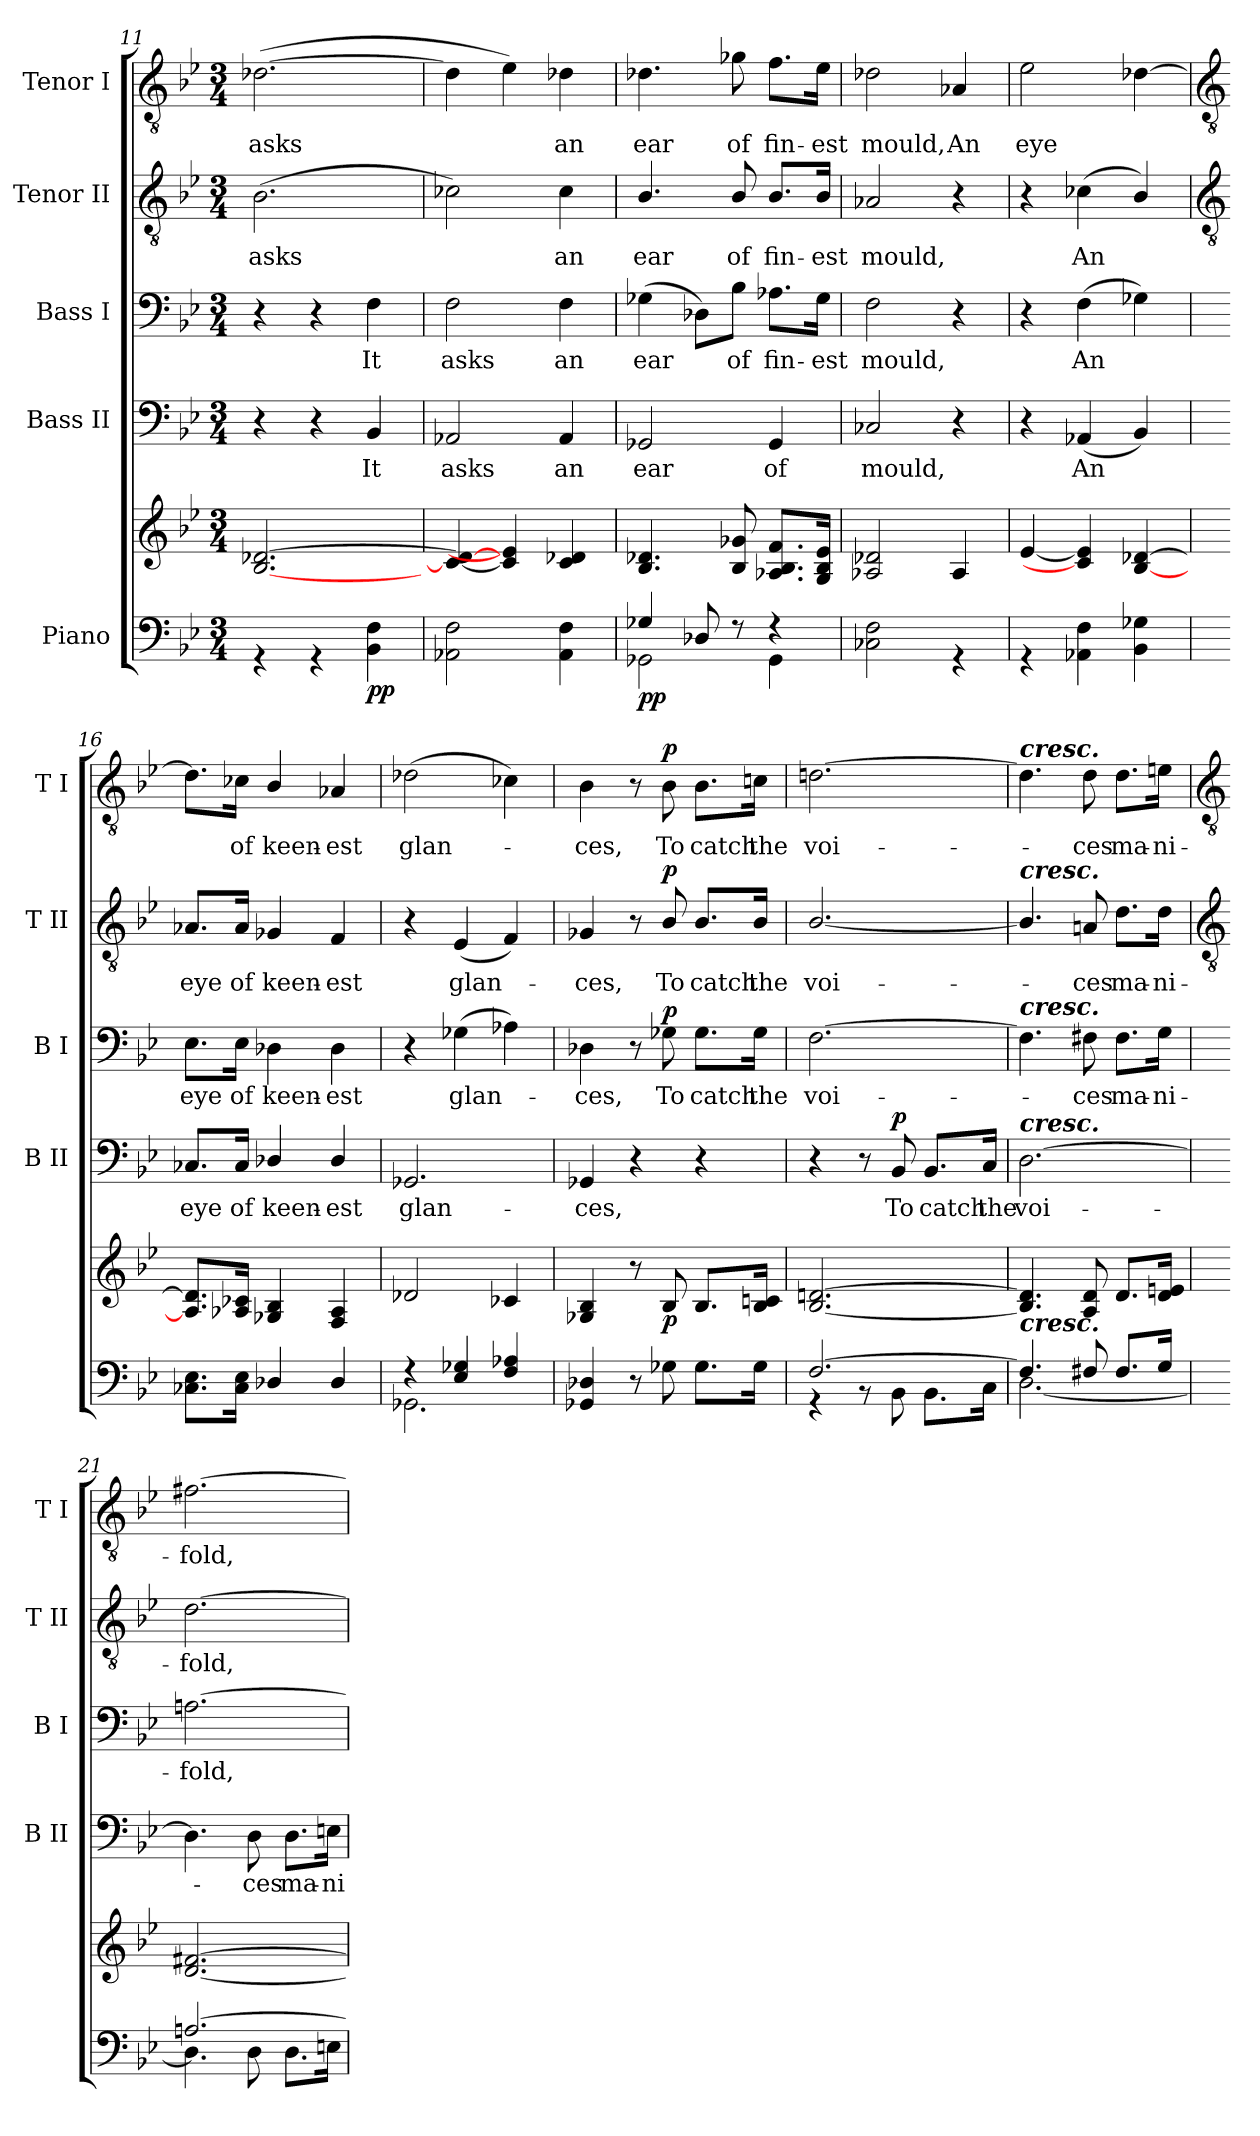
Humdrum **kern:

**kern	**kern	**dynam	**kern	**text	**dynam	**kern	**text	**dynam	**kern	**text	**dynam	**kern	**text	**dynam
*part5	*part5	*part5	*part4	*part4	*part4	*part3	*part3	*part3	*part2	*part2	*part2	*part1	*part1	*part1
*staff6	*staff5	*staff5/6	*staff4	*staff4	*staff4	*staff3	*staff3	*staff3	*staff2	*staff2	*staff2	*staff1	*staff1	*staff1
*I"Piano	*	*	*I"Bass II	*	*	*I"Bass I	*	*	*I"Tenor II	*	*	*I"Tenor I	*	*
*	*	*	*I'B II	*	*	*I'B I	*	*	*I'T II	*	*	*I'T I	*	*
*clefF4	*clefG2	*	*clefF4	*	*	*clefF4	*	*	*clefGv2	*	*	*clefGv2	*	*
*k[b-e-]	*k[b-e-]	*	*k[b-e-]	*	*	*k[b-e-]	*	*	*k[b-e-]	*	*	*k[b-e-]	*	*
*B-:	*B-:	*	*B-:	*	*	*B-:	*	*	*B-:	*	*	*B-:	*	*
*M3/4	*M3/4	*	*M3/4	*	*	*M3/4	*	*	*M3/4	*	*	*M3/4	*	*
=11	=11	=11	=11	=11	=11	=11	=11	=11	=11	=11	=11	=11	=11	=11
!LO:N:vis=1	!	!	!	!	!	!	!	!	!	!LO:LY:b	!	!	!LO:LY:b	!
*^	*	*	*	*	*	*	*	*	*	*	*	*	*	*
2.ryy	4r	[2.B- [2.d-X	.	4r	.	.	4r	.	.	(>2.B-	asks	.	(>[2.d-X	asks	.
.	4r	.	.	4r	.	.	4r	.	.	.	.	.	.	.	.
!	!	!	!LO:DY:b=2	!	!LO:LY:b	!	!	!LO:LY:b	!	!	!	!	!	!	!
.	4BB- 4F	.	pp	4BB-	It	.	4F	It	.	.	.	.	.	.	.
=12	=12	=12	=12	=12	=12	=12	=12	=12	=12	=12	=12	=12	=12	=12	=12
!LO:N:vis=1	!	!	!	!	!LO:LY:b	!	!	!LO:LY:b	!	!	!	!	!	!	!
2.ryy	2AA-X 2F	4c_ 4d-_	.	2AA-X	asks	.	2F	asks	.	2c-X)	.	.	4d-]	.	.
.	.	4c] 4e-]	.	.	.	.	.	.	.	.	.	.	4e-)	.	.
!	!	!	!	!	!LO:LY:b	!	!	!LO:LY:b	!	!	!LO:LY:b	!	!	!LO:LY:b	!
.	4AA- 4F	4c 4d-X	.	4AA-	an	.	4F	an	.	4c-	an	.	4d-	an	.
=13	=13	=13	=13	=13	=13	=13	=13	=13	=13	=13	=13	=13	=13	=13	=13
!	!	!	!LO:DY:b=2	!	!LO:LY:b	!	!	!LO:LY:b	!	!	!LO:LY:b	!	!	!LO:LY:b	!
4G-X/	2GG-X\	4.B- 4.d-X	pp	2GG-X	ear	.	(>4G-X	ear	.	4.B-/	ear	.	4.d-X	ear	.
8D-X/	.	.	.	.	.	.	8D-X\L)	.	.	.	.	.	.	.	.
!	!	!	!	!	!	!	!	!LO:LY:b	!	!	!LO:LY:b	!	!	!LO:LY:b	!
8r	.	8B- 8g-X	.	.	.	.	8B-\J	of	.	8B-/	of	.	8g-X	of	.
!	!	!	!	!	!LO:LY:b	!	!	!LO:LY:b	!	!	!LO:LY:b	!	!	!LO:LY:b	!
4r	4GG-\	8.A-X 8.B- 8.fL	.	4GG-	of	.	8.A-X\L	fin-	.	8.B-/L	fin-	.	8.f\L	fin-	.
!	!	!	!	!	!	!	!	!LO:LY:b	!	!	!LO:LY:b	!	!	!LO:LY:b	!
.	.	16G 16B- 16e-J	.	.	.	.	16G-\Jk	-est	.	16B-/Jk	-est	.	16e-\Jk	-est	.
=14	=14	=14	=14	=14	=14	=14	=14	=14	=14	=14	=14	=14	=14	=14	=14
!LO:N:vis=1	!	!	!	!	!LO:LY:b	!	!	!LO:LY:b	!	!	!LO:LY:b	!	!	!LO:LY:b	!
2.ryy	2C-X 2F	2A-X 2d-X	.	2C-X	mould,	.	2F	mould,	.	2A-X	mould,	.	2d-X	mould,	.
!	!	!	!	!	!	!	!	!	!	!	!	!	!	!LO:LY:b	!
.	4r	4A-	.	4r	.	.	4r	.	.	4r	.	.	4A-X	An	.
=15	=15	=15	=15	=15	=15	=15	=15	=15	=15	=15	=15	=15	=15	=15	=15
!LO:N:vis=1	!	!	!	!	!	!	!	!	!	!	!	!	!	!LO:LY:b	!
2.ryy	4r	[4e-	.	4r	.	.	4r	.	.	4r	.	.	2e-	eye	.
!	!	!	!	!	!LO:LY:b	!	!	!LO:LY:b	!	!	!LO:LY:b	!	!	!	!
.	4AA-X 4F	4c-] 4e-]	.	(<4AA-X	An	.	(>4F	An	.	(<4c-X	An	.	.	.	.
.	4BB- 4G-X	[4B- [4d-X	.	4BB-)	.	.	4G-X)	.	.	4B-/)	.	.	[4d-X	.	.
!!LO:LB:g=z
=16	=16	=16	=16	=16	=16	=16	=16	=16	=16	=16	=16	=16	=16	=16	=16
*	*	*	*	*	*	*	*	*	*	*clefGv2	*	*	*clefGv2	*	*
!	!	!	!	!	!LO:LY:b	!	!	!LO:LY:b	!	!	!LO:LY:b	!	!	!	!
4ryy	8.C-X\ 8.E-\L	8.A-] 8.d-]L	.	8.C-X/L	eye	.	8.E-\L	eye	.	8.A-X/L	eye	.	8.d-\L]	.	.
!	!	!	!	!	!LO:LY:b	!	!	!LO:LY:b	!	!	!LO:LY:b	!	!	!LO:LY:b	!
.	16C-\ 16E-\J	16A- 16c-XJ	.	16C-/Jk	of	.	16E-\Jk	of	.	16A-/Jk	of	.	16c-X\Jk	of	.
!	!	!	!	!	!LO:LY:b	!	!	!LO:LY:b	!	!	!LO:LY:b	!	!	!LO:LY:b	!
16ryy	4D-X/	4G-X/ 4B-/	.	4D-X/	keen-	.	4D-X	keen-	.	4G-X	keen-	.	4B-/	keen-	.
4..ryy	.	.	.	.	.	.	.	.	.	.	.	.	.	.	.
!	!	!	!	!	!LO:LY:b	!	!	!LO:LY:b	!	!	!LO:LY:b	!	!	!LO:LY:b	!
.	4D-/	4F 4A-	.	4D-/	-est	.	4D-	-est	.	4F	-est	.	4A-X	-est	.
=17	=17	=17	=17	=17	=17	=17	=17	=17	=17	=17	=17	=17	=17	=17	=17
!	!	!	!	!	!LO:LY:b	!	!	!	!	!	!	!	!	!LO:LY:b	!
4r	2.GG-X\	2d-X	.	2.GG-X	glan-	.	4r	.	.	4r	.	.	(>2d-X	glan-	.
!	!	!	!	!	!	!	!	!LO:LY:b	!	!	!LO:LY:b	!	!	!	!
4E-/ 4G-X/	.	.	.	.	.	.	(>4G-X	glan-	.	(<4E-	glan-	.	.	.	.
4F/ 4A-X/	.	4c-X	.	.	.	.	4A-X)	.	.	4F)	.	.	4c-X)	.	.
=18	=18	=18	=18	=18	=18	=18	=18	=18	=18	=18	=18	=18	=18	=18	=18
!	!	!	!	!	!LO:LY:b	!	!	!LO:LY:b	!	!	!LO:LY:b	!	!	!LO:LY:b	!
2ryy	4GG-X/ 4D-X/	4G-X 4B-	.	4GG-X	-ces,	.	4D-X	ces,	.	4G-X	ces,	.	4B-	ces,	.
.	8r	8r	.	4r	.	.	8r	.	.	8r	.	.	8r	.	.
!	!	!	!LO:DY:b	!	!	!	!	!LO:LY:b	!LO:DY:b	!	!LO:LY:b	!LO:DY:b	!	!LO:LY:b	!LO:DY:b
.	8G-X\	8B-	p	.	.	.	8G-X\	To	p	8B-/	To	p	8B-	To	p
!	!	!	!	!	!	!	!	!LO:LY:b	!	!	!LO:LY:b	!	!	!LO:LY:b	!
8.ryy	8.G-\L	8.B-L	.	4r	.	.	8.G-\L	catch	.	8.B-/L	catch	.	8.B-\L	catch	.
!	!	!	!	!	!	!	!	!LO:LY:b	!	!	!LO:LY:b	!	!	!LO:LY:b	!
16ryy	16G-\J	16B- 16cnJ	.	.	.	.	16G-\Jk	the	.	16B-/Jk	the	.	16cn\Jk	the	.
=19	=19	=19	=19	=19	=19	=19	=19	=19	=19	=19	=19	=19	=19	=19	=19
!	!	!	!	!	!	!	!	!LO:LY:b	!	!	!LO:LY:b	!	!	!LO:LY:b	!
[2.F/	4r	[2.B- [2.dn	.	4r	.	.	[2.F\	voi-	.	[2.B-/	voi-	.	[2.dn	voi-	.
.	8r	.	.	8r	.	.	.	.	.	.	.	.	.	.	.
!	!	!	!	!	!LO:LY:b	!LO:DY:b	!	!	!	!	!	!	!	!	!
.	8BB-\	.	.	8BB-	To	p	.	.	.	.	.	.	.	.	.
!	!	!	!	!	!LO:LY:b	!	!	!	!	!	!	!	!	!	!
.	8.BB-\L	.	.	8.BB-/L	catch	.	.	.	.	.	.	.	.	.	.
!	!	!	!	!	!LO:LY:b	!	!	!	!	!	!	!	!	!	!
.	16C\J	.	.	16C/Jk	the	.	.	.	.	.	.	.	.	.	.
=20	=20	=20	=20	=20	=20	=20	=20	=20	=20	=20	=20	=20	=20	=20	=20
!	!	!	!	!	!	!	!	!	!	!	!	!	!LO:TX:a:Bi:t=cresc.	!	!
!	!	!	!	!	!	!	!	!	!	!LO:TX:a:Bi:t=cresc.	!	!	!	!	!
!	!	!	!	!	!	!	!LO:TX:a:Bi:t=cresc.	!	!	!	!	!	!	!	!
!	!	!	!	!LO:TX:a:Bi:t=cresc.	!	!	!	!	!	!	!	!	!	!	!
!	!	!LO:TX:b:Bi:t=cresc.	!	!	!	!	!	!	!	!	!	!	!	!	!
!	!	!	!	!	!LO:LY:b	!	!	!	!	!	!	!	!	!	!
4.F/]	[2.D\	4.B-] 4.d]	.	[2.D	voi-	.	4.F\]	.	.	4.B-/]	.	.	4.d]	.	.
!	!	!	!	!	!	!	!	!LO:LY:b	!	!	!LO:LY:b	!	!	!LO:LY:b	!
8F#X/	.	8A 8d	.	.	.	.	8F#X	ces	.	8An	ces	.	8d	ces	.
!	!	!	!	!	!	!	!	!LO:LY:b	!	!	!LO:LY:b	!	!	!LO:LY:b	!
8.F#/L	.	8.dL	.	.	.	.	8.F#\L	ma-	.	8.d\L	ma-	.	8.d\L	ma-	.
!	!	!	!	!	!	!	!	!LO:LY:b	!	!	!LO:LY:b	!	!	!LO:LY:b	!
16G/J	.	16d 16enJ	.	.	.	.	16G\Jk	-ni-	.	16d\Jk	-ni-	.	16en\Jk	-ni-	.
!!LO:LB:g=z
=21	=21	=21	=21	=21	=21	=21	=21	=21	=21	=21	=21	=21	=21	=21	=21
*	*	*	*	*	*	*	*	*	*	*clefGv2	*	*	*clefGv2	*	*
!	!	!	!	!	!	!	!	!LO:LY:b	!	!	!LO:LY:b	!	!	!LO:LY:b	!
[2.An/	4.D\]	[2.d [2.f#X	.	4.D]	.	.	[2.An	-fold,	.	[2.d	-fold,	.	[2.f#X	-fold,	.
!	!	!	!	!	!LO:LY:b	!	!	!	!	!	!	!	!	!	!
.	8D\	.	.	8D	ces	.	.	.	.	.	.	.	.	.	.
!	!	!	!	!	!LO:LY:b	!	!	!	!	!	!	!	!	!	!
.	8.D\L	.	.	8.D\L	ma-	.	.	.	.	.	.	.	.	.	.
!	!	!	!	!	!LO:LY:b	!	!	!	!	!	!	!	!	!	!
.	16En\J	.	.	16En\Jk	-ni-	.	.	.	.	.	.	.	.	.	.
*v	*v	*	*	*	*	*	*	*	*	*	*	*	*	*	*
=	=	=	=	=	=	=	=	=	=	=	=	=	=	=
*-	*-	*-	*-	*-	*-	*-	*-	*-	*-	*-	*-	*-	*-	*-
